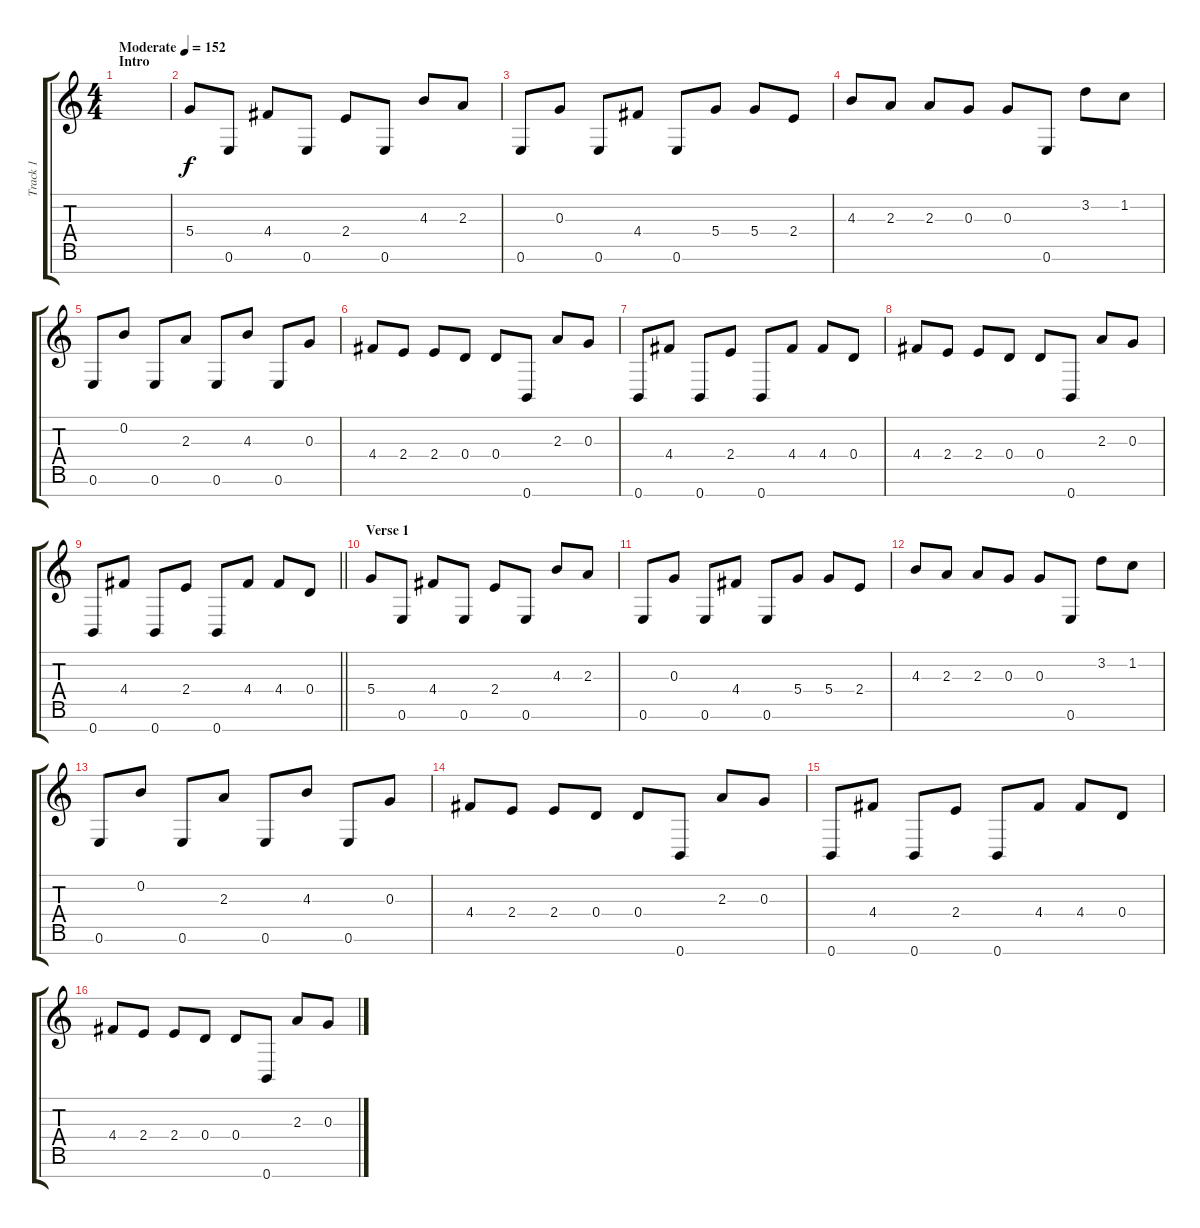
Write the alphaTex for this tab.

\track ("Track 1" "Track 1") {instrument distortionguitar}
\staff {score tabs}
\tuning (E4 B3 G3 D3 A2 E2 B1) {hide}
\ts (4 4)
\section ("" "Intro")
\tempo (152 "Moderate")
\clef g2
\ks c
|
5.4.8 0.6.8 4.4.8 0.6.8 2.4.8 0.6.8 4.3.8 2.3.8 |
0.6.8 0.3.8 0.6.8 4.4.8 0.6.8 5.4.8 5.4.8 2.4.8 |
4.3.8 2.3.8 2.3.8 0.3.8 0.3.8 0.6.8 3.2.8 1.2.8 |
0.6.8 0.2.8 0.6.8 2.3.8 0.6.8 4.3.8 0.6.8 0.3.8 |
4.4.8 2.4.8 2.4.8 0.4.8 0.4.8 0.7.8 2.3.8 0.3.8 |
0.7.8 4.4.8 0.7.8 2.4.8 0.7.8 4.4.8 4.4.8 0.4.8 |
4.4.8 2.4.8 2.4.8 0.4.8 0.4.8 0.7.8 2.3.8 0.3.8 |
\barLineRight lightlight
0.7.8 4.4.8 0.7.8 2.4.8 0.7.8 4.4.8 4.4.8 0.4.8 |
\section ("" "Verse 1")
5.4.8 0.6.8 4.4.8 0.6.8 2.4.8 0.6.8 4.3.8 2.3.8 |
0.6.8 0.3.8 0.6.8 4.4.8 0.6.8 5.4.8 5.4.8 2.4.8 |
4.3.8 2.3.8 2.3.8 0.3.8 0.3.8 0.6.8 3.2.8 1.2.8 |
0.6.8 0.2.8 0.6.8 2.3.8 0.6.8 4.3.8 0.6.8 0.3.8 |
4.4.8 2.4.8 2.4.8 0.4.8 0.4.8 0.7.8 2.3.8 0.3.8 |
0.7.8 4.4.8 0.7.8 2.4.8 0.7.8 4.4.8 4.4.8 0.4.8 |
4.4.8 2.4.8 2.4.8 0.4.8 0.4.8 0.7.8 2.3.8 0.3.8
